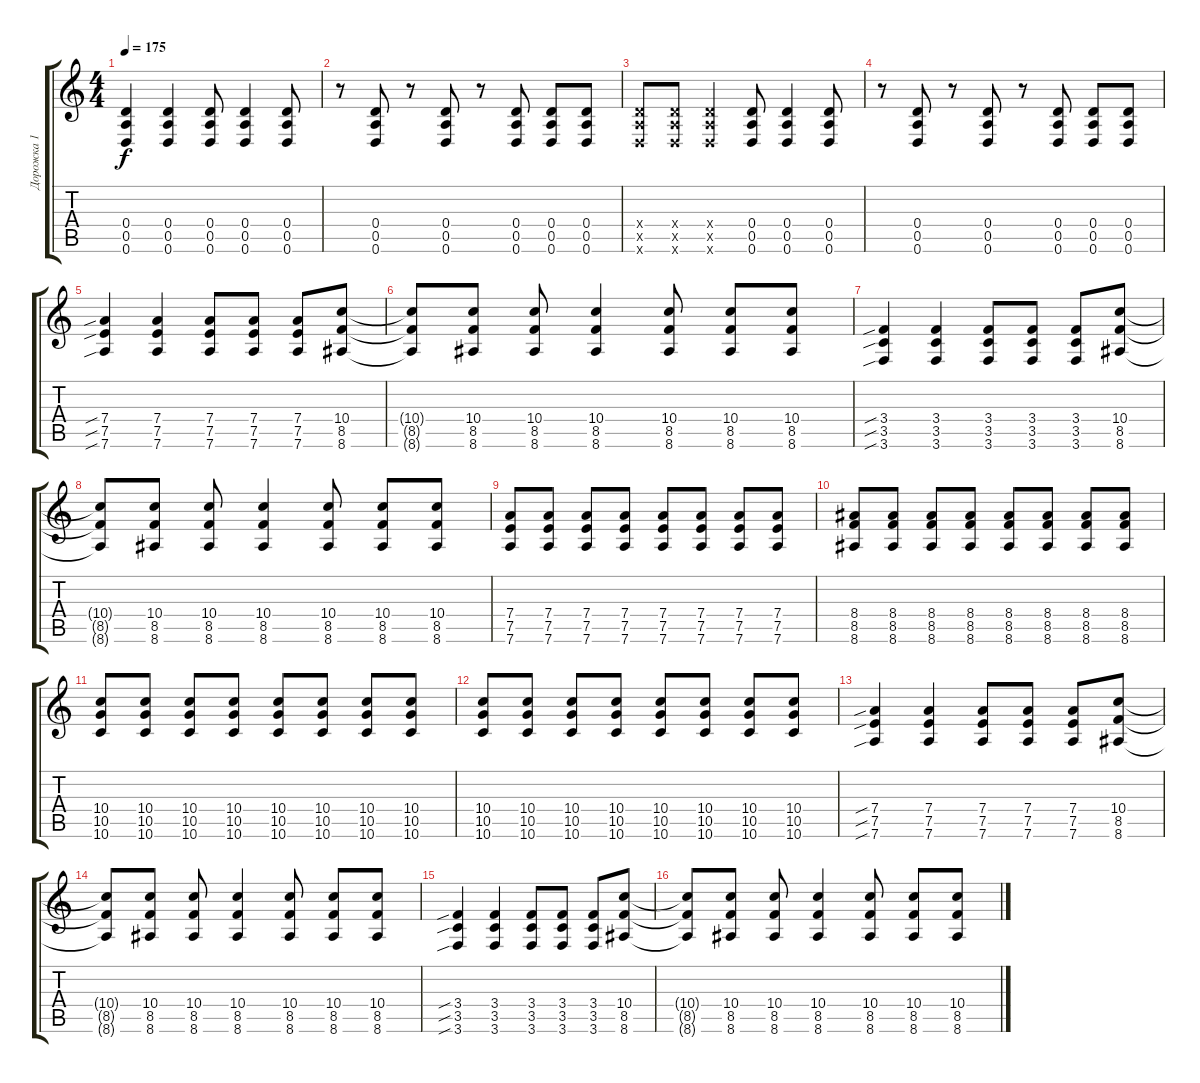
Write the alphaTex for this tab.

\track ("Дорожка 1" "Дорожка 1") {instrument overdrivenguitar}
\staff {score tabs}
\tuning (E4 B3 G3 D3 A2 D2) {hide}
\ts (4 4)
\tempo 175
\clef g2
\ks c
(0.4 0.5 0.6).4{dy f} (0.4 0.5 0.6).4 (0.4 0.5 0.6).8 (0.4 0.5 0.6).4 (0.4 0.5 0.6).8 |
r.8 (0.4 0.5 0.6).8 r.8 (0.4 0.5 0.6).8 r.8 (0.4 0.5 0.6).8 (0.4 0.5 0.6).8 (0.4 0.5 0.6).8 |
(0.4{x} 0.5{x} 0.6{x}).8 (0.4{x} 0.5{x} 0.6{x}).8 (0.4{x} 0.5{x} 0.6{x}).4 (0.4 0.5 0.6).8 (0.4 0.5 0.6).4 (0.4 0.5 0.6).8 |
r.8 (0.4 0.5 0.6).8 r.8 (0.4 0.5 0.6).8 r.8 (0.4 0.5 0.6).8 (0.4 0.5 0.6).8 (0.4 0.5 0.6).8 |
(7.4{sib} 7.5{sib} 7.6{sib}).4 (7.4 7.5 7.6).4 (7.4 7.5 7.6).8 (7.4 7.5 7.6).8 (7.4 7.5 7.6).8 (10.4 8.5 8.6).8 |
(10.4{t} 8.5{t} 8.6{t}).8 (10.4 8.5 8.6).8 (10.4 8.5 8.6).8 (10.4 8.5 8.6).4 (10.4 8.5 8.6).8 (10.4 8.5 8.6).8 (10.4 8.5 8.6).8 |
(3.4{sib} 3.5{sib} 3.6{sib}).4 (3.4 3.5 3.6).4 (3.4 3.5 3.6).8 (3.4 3.5 3.6).8 (3.4 3.5 3.6).8 (10.4 8.5 8.6).8 |
(10.4{t} 8.5{t} 8.6{t}).8 (10.4 8.5 8.6).8 (10.4 8.5 8.6).8 (10.4 8.5 8.6).4 (10.4 8.5 8.6).8 (10.4 8.5 8.6).8 (10.4 8.5 8.6).8 |
(7.4 7.5 7.6).8 (7.4 7.5 7.6).8 (7.4 7.5 7.6).8 (7.4 7.5 7.6).8 (7.4 7.5 7.6).8 (7.4 7.5 7.6).8 (7.4 7.5 7.6).8 (7.4 7.5 7.6).8 |
(8.4 8.5 8.6).8 (8.4 8.5 8.6).8 (8.4 8.5 8.6).8 (8.4 8.5 8.6).8 (8.4 8.5 8.6).8 (8.4 8.5 8.6).8 (8.4 8.5 8.6).8 (8.4 8.5 8.6).8 |
(10.4 10.5 10.6).8 (10.4 10.5 10.6).8 (10.4 10.5 10.6).8 (10.4 10.5 10.6).8 (10.4 10.5 10.6).8 (10.4 10.5 10.6).8 (10.4 10.5 10.6).8 (10.4 10.5 10.6).8 |
(10.4 10.5 10.6).8 (10.4 10.5 10.6).8 (10.4 10.5 10.6).8 (10.4 10.5 10.6).8 (10.4 10.5 10.6).8 (10.4 10.5 10.6).8 (10.4 10.5 10.6).8 (10.4 10.5 10.6).8 |
(7.4{sib} 7.5{sib} 7.6{sib}).4 (7.4 7.5 7.6).4 (7.4 7.5 7.6).8 (7.4 7.5 7.6).8 (7.4 7.5 7.6).8 (10.4 8.5 8.6).8 |
(10.4{t} 8.5{t} 8.6{t}).8 (10.4 8.5 8.6).8 (10.4 8.5 8.6).8 (10.4 8.5 8.6).4 (10.4 8.5 8.6).8 (10.4 8.5 8.6).8 (10.4 8.5 8.6).8 |
(3.4{sib} 3.5{sib} 3.6{sib}).4 (3.4 3.5 3.6).4 (3.4 3.5 3.6).8 (3.4 3.5 3.6).8 (3.4 3.5 3.6).8 (10.4 8.5 8.6).8 |
(10.4{t} 8.5{t} 8.6{t}).8 (10.4 8.5 8.6).8 (10.4 8.5 8.6).8 (10.4 8.5 8.6).4 (10.4 8.5 8.6).8 (10.4 8.5 8.6).8 (10.4 8.5 8.6).8
